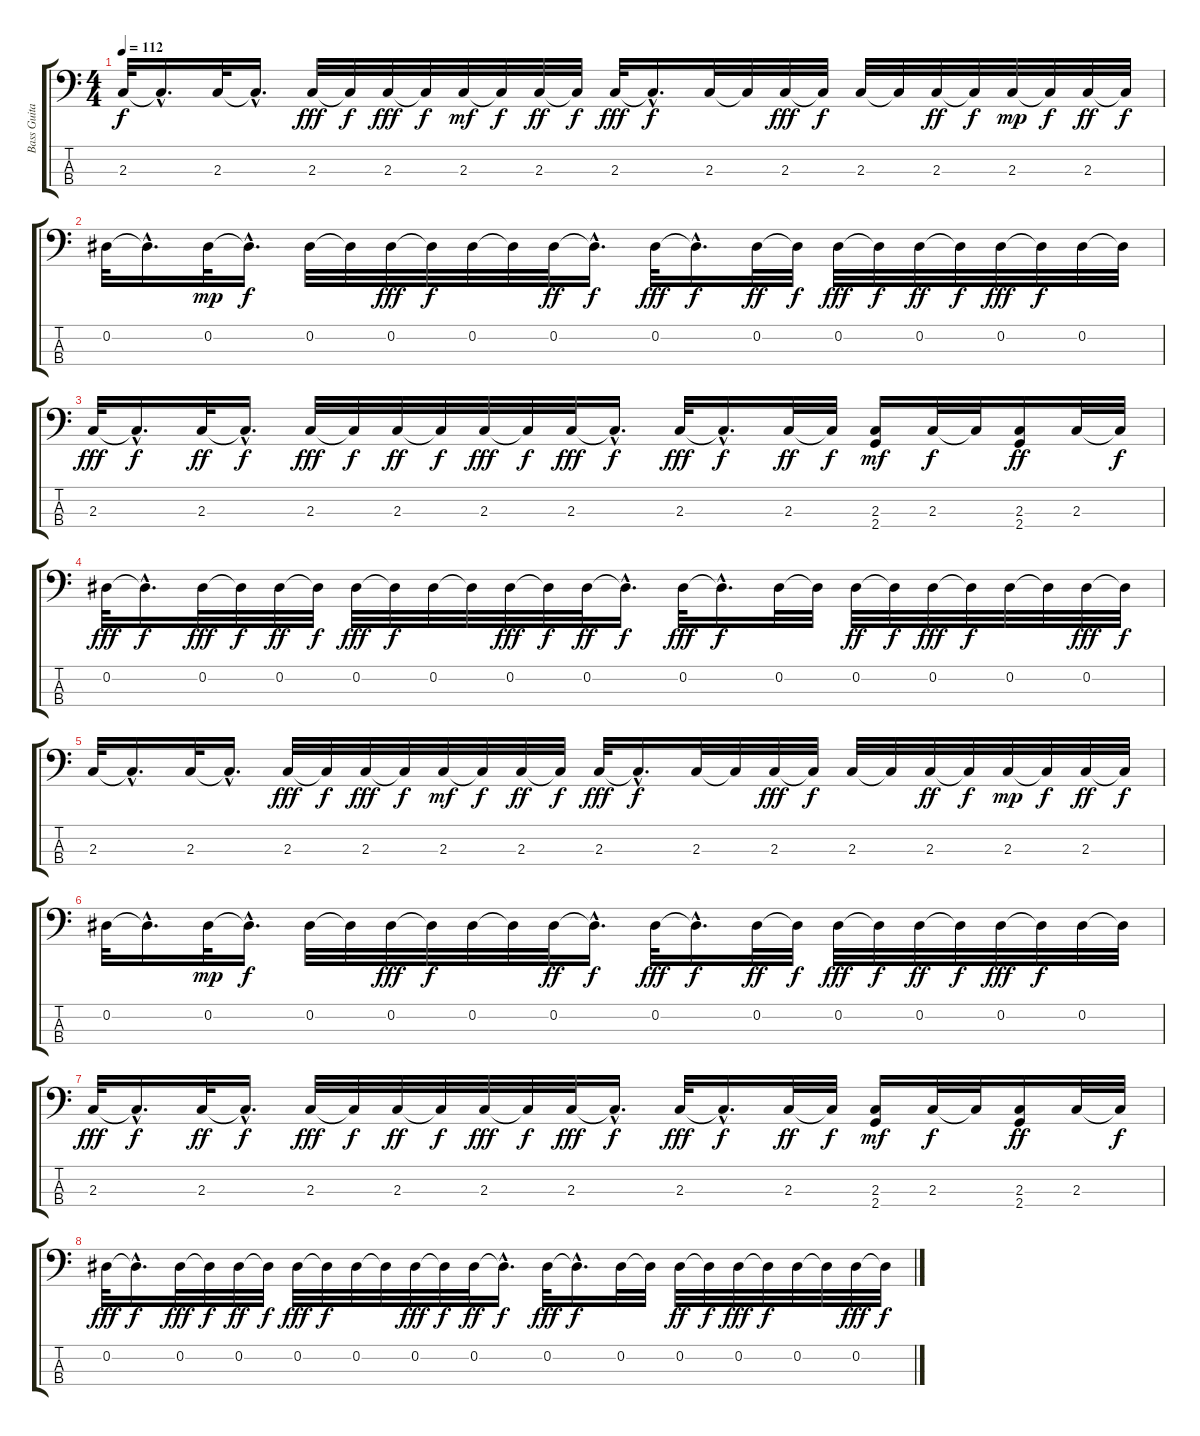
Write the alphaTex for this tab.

\track ("Bass Guitar" "Bass Guita") {instrument electricbassfinger}
\staff {score tabs}
\tuning (Ab2 Eb2 Bb1 F1) {hide}
\ts (4 4)
\tempo 112
\clef f4
\ks c
2.3.32{dy f} 2.3{hac t}.16{d} 2.3.32 2.3{hac t}.16{d} 2.3.32{dy fff} 2.3{t}.32{dy f} 2.3.32{dy fff} 2.3{t}.32{dy f} 2.3.32{dy mf} 2.3{t}.32{dy f} 2.3.32{dy ff} 2.3{t}.32{dy f} 2.3.32{dy fff} 2.3{hac t}.16{d dy f} 2.3.32 2.3{t}.32 2.3.32{dy fff} 2.3{t}.32{dy f} 2.3.32 2.3{t}.32 2.3.32{dy ff} 2.3{t}.32{dy f} 2.3.32{dy mp} 2.3{t}.32{dy f} 2.3.32{dy ff} 2.3{t}.32{dy f} |
0.2.32 0.2{hac t}.16{d} 0.2.32{dy mp} 0.2{hac t}.16{d dy f} 0.2.32 0.2{t}.32 0.2.32{dy fff} 0.2{t}.32{dy f} 0.2.32 0.2{t}.32 0.2.32{dy ff} 0.2{hac t}.16{d dy f} 0.2.32{dy fff} 0.2{hac t}.16{d dy f} 0.2.32{dy ff} 0.2{t}.32{dy f} 0.2.32{dy fff} 0.2{t}.32{dy f} 0.2.32{dy ff} 0.2{t}.32{dy f} 0.2.32{dy fff} 0.2{t}.32{dy f} 0.2.32 0.2{t}.32 |
2.3.32{dy fff} 2.3{hac t}.16{d dy f} 2.3.32{dy ff} 2.3{hac t}.16{d dy f} 2.3.32{dy fff} 2.3{t}.32{dy f} 2.3.32{dy ff} 2.3{t}.32{dy f} 2.3.32{dy fff} 2.3{t}.32{dy f} 2.3.32{dy fff} 2.3{hac t}.16{d dy f} 2.3.32{dy fff} 2.3{hac t}.16{d dy f} 2.3.32{dy ff} 2.3{t}.32{dy f} (2.3 2.4).16{dy mf} 2.3.32{dy f} 2.3{t}.32 (2.3 2.4).16{dy ff} 2.3.32 2.3{t}.32{dy f} |
0.2.32{dy fff} 0.2{hac t}.16{d dy f} 0.2.32{dy fff} 0.2{t}.32{dy f} 0.2.32{dy ff} 0.2{t}.32{dy f} 0.2.32{dy fff} 0.2{t}.32{dy f} 0.2.32 0.2{t}.32 0.2.32{dy fff} 0.2{t}.32{dy f} 0.2.32{dy ff} 0.2{hac t}.16{d dy f} 0.2.32{dy fff} 0.2{hac t}.16{d dy f} 0.2.32 0.2{t}.32 0.2.32{dy ff} 0.2{t}.32{dy f} 0.2.32{dy fff} 0.2{t}.32{dy f} 0.2.32 0.2{t}.32 0.2.32{dy fff} 0.2{t}.32{dy f} |
2.3.32 2.3{hac t}.16{d} 2.3.32 2.3{hac t}.16{d} 2.3.32{dy fff} 2.3{t}.32{dy f} 2.3.32{dy fff} 2.3{t}.32{dy f} 2.3.32{dy mf} 2.3{t}.32{dy f} 2.3.32{dy ff} 2.3{t}.32{dy f} 2.3.32{dy fff} 2.3{hac t}.16{d dy f} 2.3.32 2.3{t}.32 2.3.32{dy fff} 2.3{t}.32{dy f} 2.3.32 2.3{t}.32 2.3.32{dy ff} 2.3{t}.32{dy f} 2.3.32{dy mp} 2.3{t}.32{dy f} 2.3.32{dy ff} 2.3{t}.32{dy f} |
0.2.32 0.2{hac t}.16{d} 0.2.32{dy mp} 0.2{hac t}.16{d dy f} 0.2.32 0.2{t}.32 0.2.32{dy fff} 0.2{t}.32{dy f} 0.2.32 0.2{t}.32 0.2.32{dy ff} 0.2{hac t}.16{d dy f} 0.2.32{dy fff} 0.2{hac t}.16{d dy f} 0.2.32{dy ff} 0.2{t}.32{dy f} 0.2.32{dy fff} 0.2{t}.32{dy f} 0.2.32{dy ff} 0.2{t}.32{dy f} 0.2.32{dy fff} 0.2{t}.32{dy f} 0.2.32 0.2{t}.32 |
2.3.32{dy fff} 2.3{hac t}.16{d dy f} 2.3.32{dy ff} 2.3{hac t}.16{d dy f} 2.3.32{dy fff} 2.3{t}.32{dy f} 2.3.32{dy ff} 2.3{t}.32{dy f} 2.3.32{dy fff} 2.3{t}.32{dy f} 2.3.32{dy fff} 2.3{hac t}.16{d dy f} 2.3.32{dy fff} 2.3{hac t}.16{d dy f} 2.3.32{dy ff} 2.3{t}.32{dy f} (2.3 2.4).16{dy mf} 2.3.32{dy f} 2.3{t}.32 (2.3 2.4).16{dy ff} 2.3.32 2.3{t}.32{dy f} |
0.2.32{dy fff} 0.2{hac t}.16{d dy f} 0.2.32{dy fff} 0.2{t}.32{dy f} 0.2.32{dy ff} 0.2{t}.32{dy f} 0.2.32{dy fff} 0.2{t}.32{dy f} 0.2.32 0.2{t}.32 0.2.32{dy fff} 0.2{t}.32{dy f} 0.2.32{dy ff} 0.2{hac t}.16{d dy f} 0.2.32{dy fff} 0.2{hac t}.16{d dy f} 0.2.32 0.2{t}.32 0.2.32{dy ff} 0.2{t}.32{dy f} 0.2.32{dy fff} 0.2{t}.32{dy f} 0.2.32 0.2{t}.32 0.2.32{dy fff} 0.2{t}.32{dy f}
